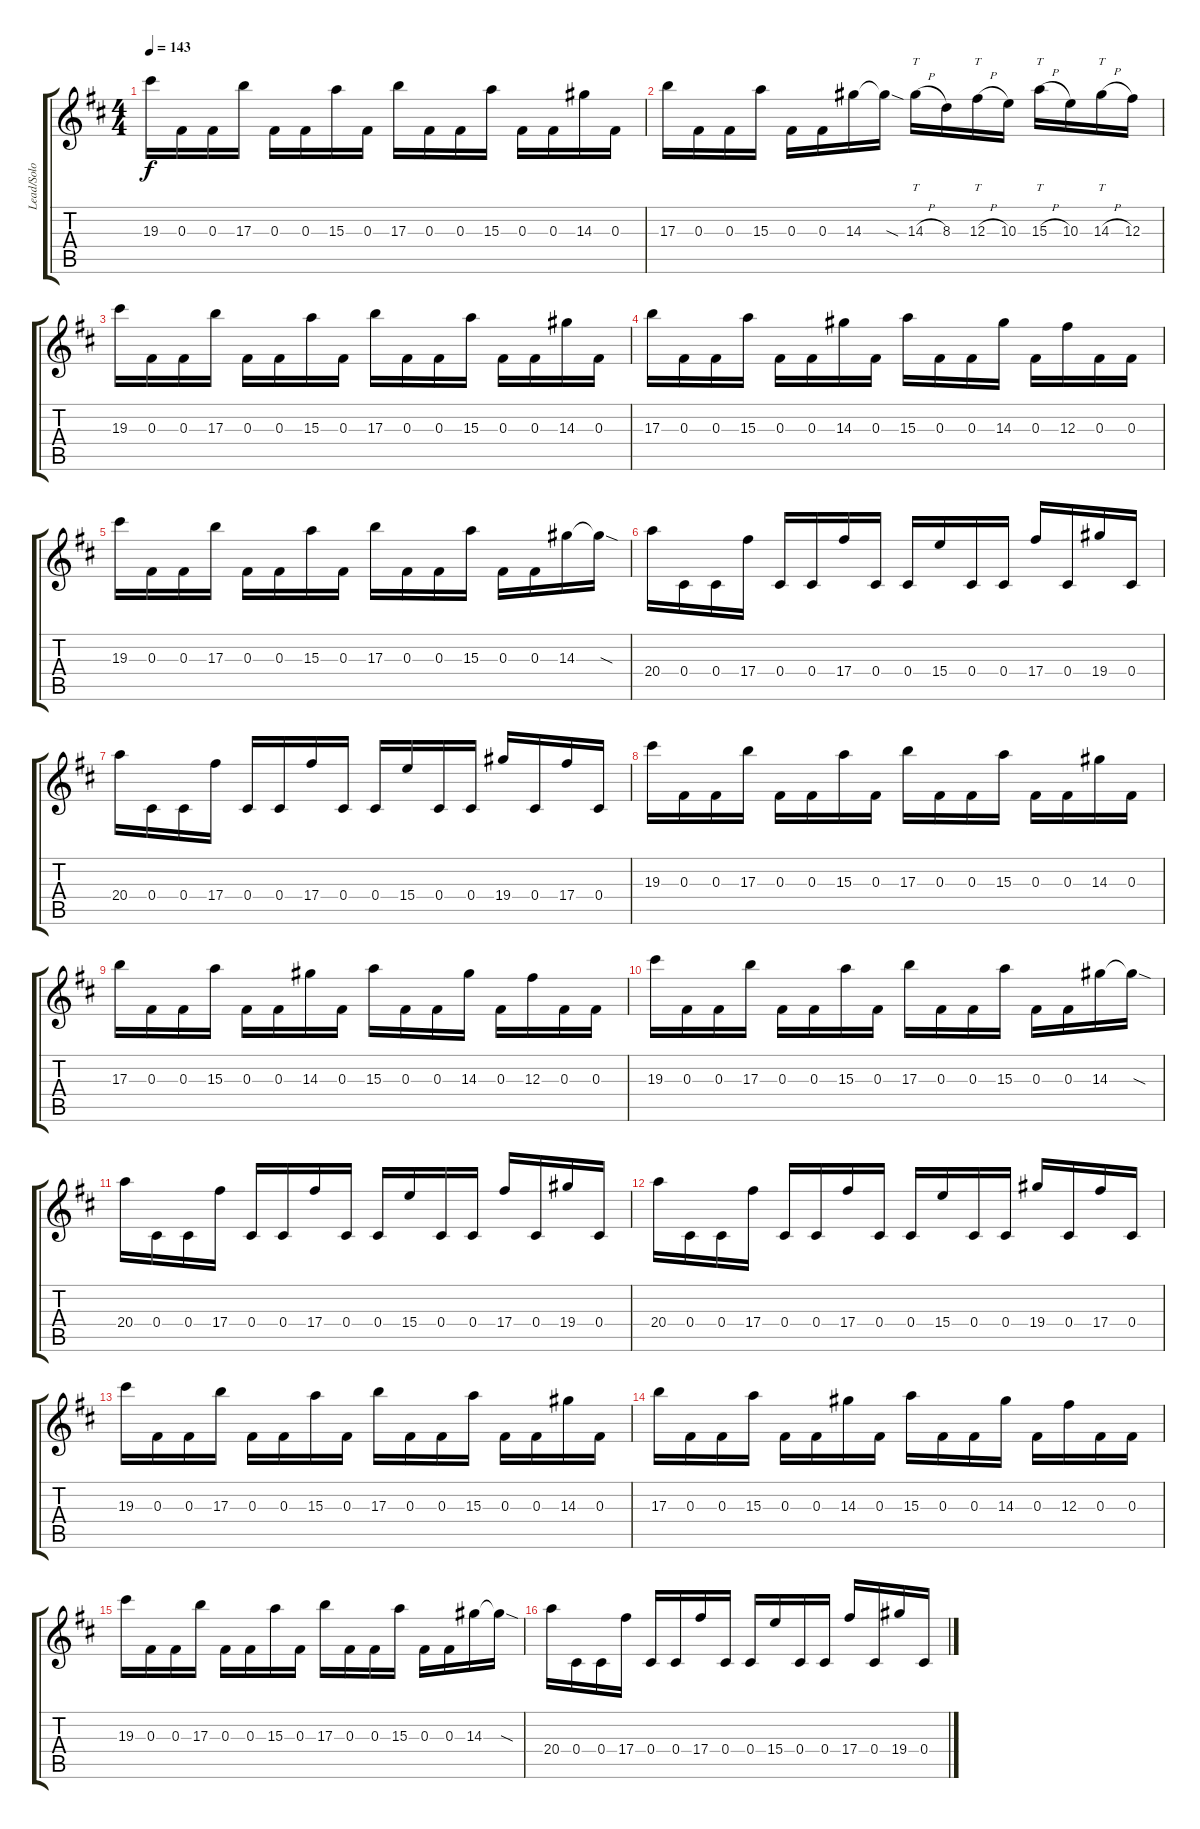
\track ("Lead/Solo" "Lead/Solo") {instrument overdrivenguitar}
\staff {score tabs}
\tuning (Eb4 Bb3 Gb3 Db3 Ab2 Db2) {hide}
\ts (4 4)
\tempo 143
\clef g2
\ks d
19.3.16{dy f} 0.3.16 0.3.16 17.3.16 0.3.16 0.3.16 15.3.16 0.3.16 17.3.16 0.3.16 0.3.16 15.3.16 0.3.16 0.3.16 14.3.16 0.3.16 |
17.3.16 0.3.16 0.3.16 15.3.16 0.3.16 0.3.16 14.3.16 14.3{sod t}.16 14.3{h}.16{tt} 8.3.16 12.3{h}.16{tt} 10.3.16 15.3{h}.16{tt} 10.3.16 14.3{h}.16{tt} 12.3.16 |
19.3.16 0.3.16 0.3.16 17.3.16 0.3.16 0.3.16 15.3.16 0.3.16 17.3.16 0.3.16 0.3.16 15.3.16 0.3.16 0.3.16 14.3.16 0.3.16 |
17.3.16 0.3.16 0.3.16 15.3.16 0.3.16 0.3.16 14.3.16 0.3.16 15.3.16 0.3.16 0.3.16 14.3.16 0.3.16 12.3.16 0.3.16 0.3.16 |
19.3.16 0.3.16 0.3.16 17.3.16 0.3.16 0.3.16 15.3.16 0.3.16 17.3.16 0.3.16 0.3.16 15.3.16 0.3.16 0.3.16 14.3.16 14.3{sod t}.16 |
20.4.16 0.4.16 0.4.16 17.4.16 0.4.16 0.4.16 17.4.16 0.4.16 0.4.16 15.4.16 0.4.16 0.4.16 17.4.16 0.4.16 19.4.16 0.4.16 |
20.4.16 0.4.16 0.4.16 17.4.16 0.4.16 0.4.16 17.4.16 0.4.16 0.4.16 15.4.16 0.4.16 0.4.16 19.4.16 0.4.16 17.4.16 0.4.16 |
19.3.16 0.3.16 0.3.16 17.3.16 0.3.16 0.3.16 15.3.16 0.3.16 17.3.16 0.3.16 0.3.16 15.3.16 0.3.16 0.3.16 14.3.16 0.3.16 |
17.3.16 0.3.16 0.3.16 15.3.16 0.3.16 0.3.16 14.3.16 0.3.16 15.3.16 0.3.16 0.3.16 14.3.16 0.3.16 12.3.16 0.3.16 0.3.16 |
19.3.16 0.3.16 0.3.16 17.3.16 0.3.16 0.3.16 15.3.16 0.3.16 17.3.16 0.3.16 0.3.16 15.3.16 0.3.16 0.3.16 14.3.16 14.3{sod t}.16 |
20.4.16 0.4.16 0.4.16 17.4.16 0.4.16 0.4.16 17.4.16 0.4.16 0.4.16 15.4.16 0.4.16 0.4.16 17.4.16 0.4.16 19.4.16 0.4.16 |
20.4.16 0.4.16 0.4.16 17.4.16 0.4.16 0.4.16 17.4.16 0.4.16 0.4.16 15.4.16 0.4.16 0.4.16 19.4.16 0.4.16 17.4.16 0.4.16 |
19.3.16 0.3.16 0.3.16 17.3.16 0.3.16 0.3.16 15.3.16 0.3.16 17.3.16 0.3.16 0.3.16 15.3.16 0.3.16 0.3.16 14.3.16 0.3.16 |
17.3.16 0.3.16 0.3.16 15.3.16 0.3.16 0.3.16 14.3.16 0.3.16 15.3.16 0.3.16 0.3.16 14.3.16 0.3.16 12.3.16 0.3.16 0.3.16 |
19.3.16 0.3.16 0.3.16 17.3.16 0.3.16 0.3.16 15.3.16 0.3.16 17.3.16 0.3.16 0.3.16 15.3.16 0.3.16 0.3.16 14.3.16 14.3{sod t}.16 |
20.4.16 0.4.16 0.4.16 17.4.16 0.4.16 0.4.16 17.4.16 0.4.16 0.4.16 15.4.16 0.4.16 0.4.16 17.4.16 0.4.16 19.4.16 0.4.16
